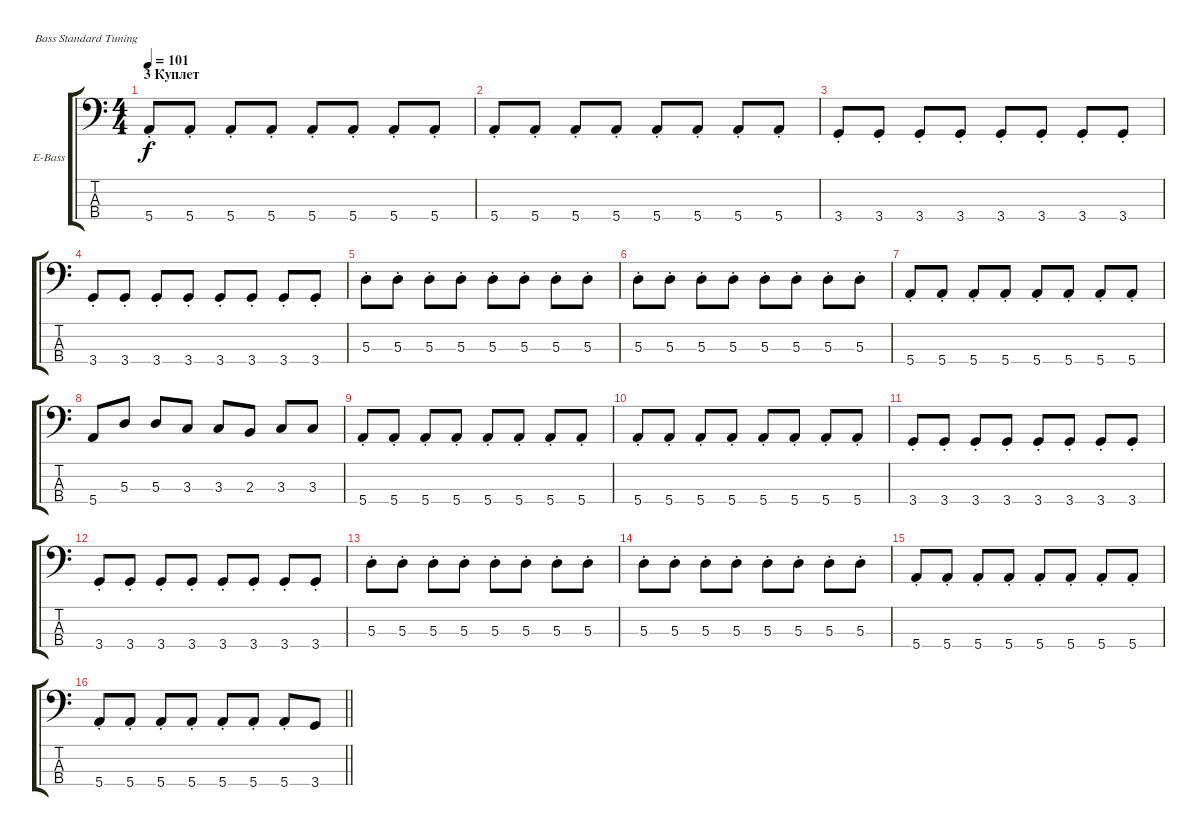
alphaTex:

\bracketExtendMode groupsimilarinstruments
\firstSystemTrackNameOrientation horizontal
\otherSystemsTrackNameOrientation horizontal
\track ("И.Тихомиров (бас)" "E-Bass") {instrument electricbassfinger}
\staff {score tabs}
\tuning (G2 D2 A1 E1)
\ts (4 4)
\section ("" "3 Куплет")
\tempo 101
\clef f4
\ks c
5.4{st}.8{dy f} 5.4{st}.8 5.4{st}.8 5.4{st}.8 5.4{st}.8 5.4{st}.8 5.4{st}.8 5.4{st}.8 |
5.4{st}.8 5.4{st}.8 5.4{st}.8 5.4{st}.8 5.4{st}.8 5.4{st}.8 5.4{st}.8 5.4{st}.8 |
3.4{st}.8 3.4{st}.8 3.4{st}.8 3.4{st}.8 3.4{st}.8 3.4{st}.8 3.4{st}.8 3.4{st}.8 |
3.4{st}.8 3.4{st}.8 3.4{st}.8 3.4{st}.8 3.4{st}.8 3.4{st}.8 3.4{st}.8 3.4{st}.8 |
5.3{st}.8 5.3{st}.8 5.3{st}.8 5.3{st}.8 5.3{st}.8 5.3{st}.8 5.3{st}.8 5.3{st}.8 |
5.3{st}.8 5.3{st}.8 5.3{st}.8 5.3{st}.8 5.3{st}.8 5.3{st}.8 5.3{st}.8 5.3{st}.8 |
5.4{st}.8 5.4{st}.8 5.4{st}.8 5.4{st}.8 5.4{st}.8 5.4{st}.8 5.4{st}.8 5.4{st}.8 |
5.4.8 5.3.8 5.3.8 3.3.8 3.3.8 2.3.8 3.3.8 3.3.8 |
5.4{st}.8 5.4{st}.8 5.4{st}.8 5.4{st}.8 5.4{st}.8 5.4{st}.8 5.4{st}.8 5.4{st}.8 |
5.4{st}.8 5.4{st}.8 5.4{st}.8 5.4{st}.8 5.4{st}.8 5.4{st}.8 5.4{st}.8 5.4{st}.8 |
3.4{st}.8 3.4{st}.8 3.4{st}.8 3.4{st}.8 3.4{st}.8 3.4{st}.8 3.4{st}.8 3.4{st}.8 |
3.4{st}.8 3.4{st}.8 3.4{st}.8 3.4{st}.8 3.4{st}.8 3.4{st}.8 3.4{st}.8 3.4{st}.8 |
5.3{st}.8 5.3{st}.8 5.3{st}.8 5.3{st}.8 5.3{st}.8 5.3{st}.8 5.3{st}.8 5.3{st}.8 |
5.3{st}.8 5.3{st}.8 5.3{st}.8 5.3{st}.8 5.3{st}.8 5.3{st}.8 5.3{st}.8 5.3{st}.8 |
5.4{st}.8 5.4{st}.8 5.4{st}.8 5.4{st}.8 5.4{st}.8 5.4{st}.8 5.4{st}.8 5.4{st}.8 |
\barLineRight lightlight
5.4{st}.8 5.4{st}.8 5.4{st}.8 5.4{st}.8 5.4{st}.8 5.4{st}.8 5.4{st}.8 3.4.8
